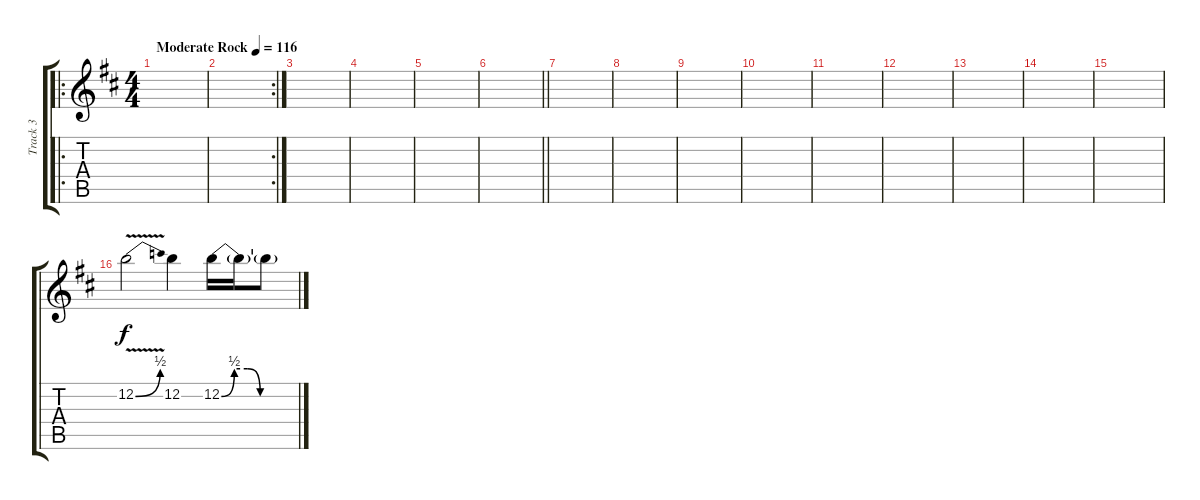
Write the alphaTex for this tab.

\track ("Track 3" "Track 3") {instrument distortionguitar}
\staff {score tabs}
\tuning (E4 B3 G3 D3 A2 E2) {hide}
\ro
\ts (4 4)
\tempo (116 "Moderate Rock")
\clef g2
\ks d
|
\rc 2
|
|
|
|
\barLineRight lightlight
|
|
|
|
|
|
|
|
|
|
12.2{be (bend 0 0 60 2) v}.2 12.2.4 12.2{be (custom 0 0 10 2 20 2 30 0 60 0)}.16 12.2{t}.16 12.2{t}.8
